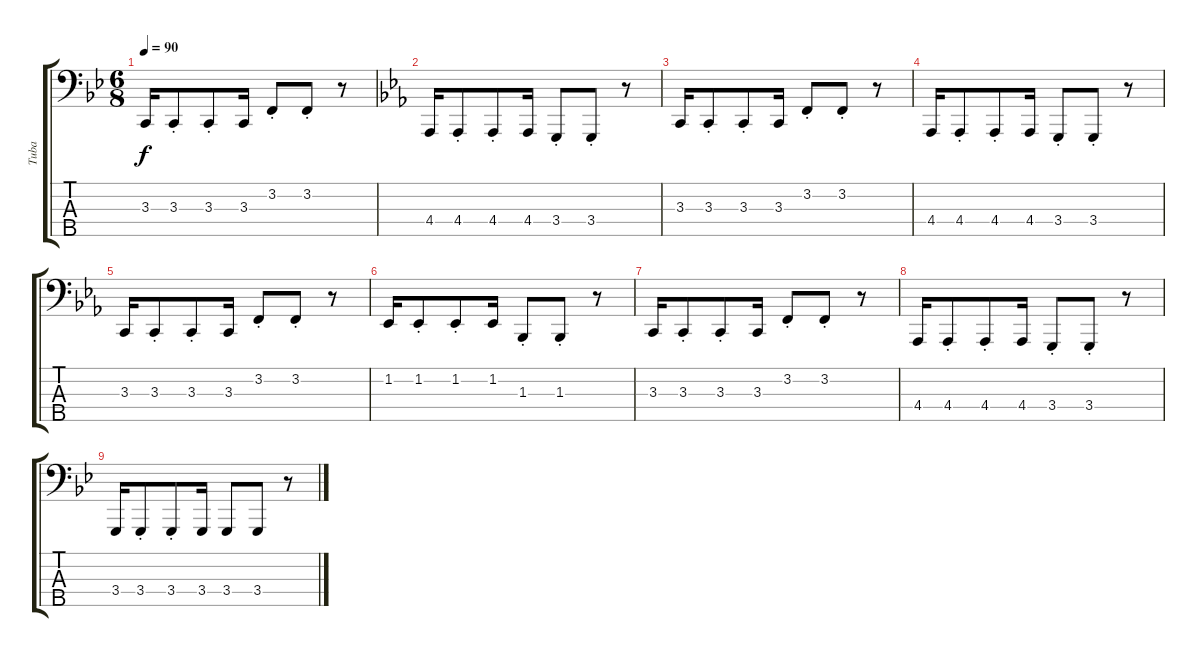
\track ("Tuba" "Tuba") {instrument tuba}
\staff {score tabs}
\tuning (G2 D2 A1 E1 B0) {hide}
\ts (6 8)
\tempo 90
\clef f4
\ks gminor
3.3.16{dy f} 3.3{st}.8 3.3{st}.8 3.3.16 3.2{st}.8 3.2{st}.8 r.8 |
\ks cminor
4.4.16 4.4{st}.8 4.4{st}.8 4.4.16 3.4{st}.8 3.4{st}.8 r.8 |
3.3.16 3.3{st}.8 3.3{st}.8 3.3.16 3.2{st}.8 3.2{st}.8 r.8 |
4.4.16 4.4{st}.8 4.4{st}.8 4.4.16 3.4{st}.8 3.4{st}.8 r.8 |
3.3.16 3.3{st}.8 3.3{st}.8 3.3.16 3.2{st}.8 3.2{st}.8 r.8 |
1.2.16 1.2{st}.8 1.2{st}.8 1.2.16 1.3{st}.8 1.3{st}.8 r.8 |
3.3.16 3.3{st}.8 3.3{st}.8 3.3.16 3.2{st}.8 3.2{st}.8 r.8 |
4.4.16 4.4{st}.8 4.4{st}.8 4.4.16 3.4{st}.8 3.4{st}.8 r.8 |
\ks gminor
3.4.16 3.4{st}.8 3.4{st}.8 3.4.16 3.4.8 3.4.8 r.8
